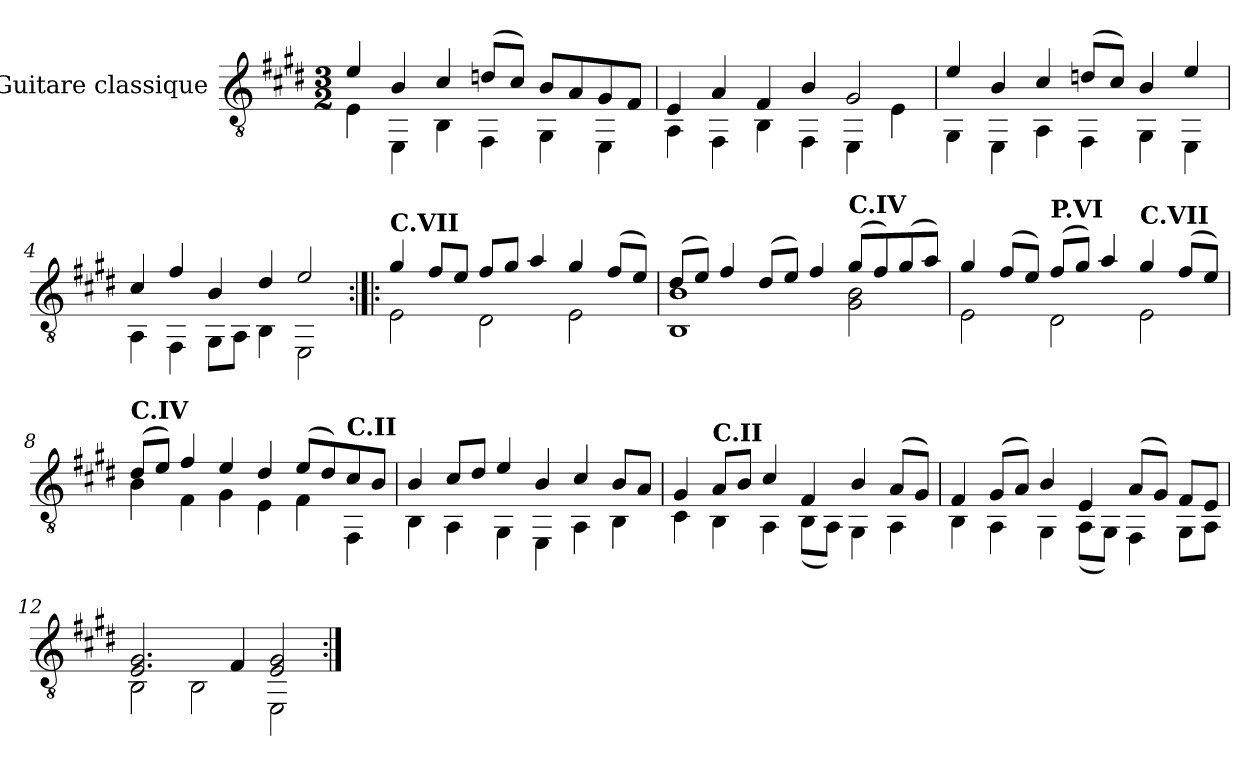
**kern
*part1
*staff1
*I"Guitare classique
*I'Guit.
*clefGv2
*k[f#c#g#d#]
*M3/2
*MM180
=1
*^
4e/	4E\
4B/	4EE\
4c#/	4BB\
(>8dn/L	4FF#\
8c#/J)	.
8B/L	4GG#\
8A/	.
8G#/	4EE\
8F#/J	.
=2	=2
4E/	4AA\
4A/	4FF#\
4F#/	4BB\
4B/	4FF#\
2G#/	4EE\
.	4E\
!!LO:LB:g=z	!!
=3	=3
4e/	4GG#\
4B/	4EE\
4c#/	4AA\
(>8dn/L	4FF#\
8c#/J)	.
4B/	4GG#\
4e/	4EE\
=4	=4
4c#/	4AA\
4f#/	4FF#\
4B/	8GG#\L
.	8AA\J
4d#/	4BB\
2e/	2EE\
!!LO:LB:g=z	!!
=5:|!|:	=5:|!|:
!LO:TX:B:t=C.VII	!
4g#/	2E\
8f#/L	.
8e/J	.
8f#/L	2D#\
8g#/J	.
4a/	.
4g#/	2E\
(>8f#/L	.
8e/J)	.
=6	=6
(>8d#/L	1BB 1B
8e/J)	.
4f#/	.
(>8d#/L	.
8e/J)	.
4f#/	.
!LO:TX:a:B:t=C.IV	!
(>8g#/L	2G#\ 2B\
8f#/)	.
(>8g#/	.
8a/J)	.
=7	=7
4g#/	2E\
(>8f#/L	.
8e/J)	.
!LO:TX:B:t=P.VI	!
(>8f#/L	2D#\
8g#/J)	.
4a/	.
!LO:TX:B:t=C.VII	!
4g#/	2E\
(>8f#/L	.
8e/J)	.
!!LO:LB:g=z	!!
=8	=8
!LO:TX:B:t=C.IV	!
(>8d#/L	4B\
8e/J)	.
4f#/	4F#\
4e/	4G#\
4d#/	4E\
(>8e/L	4F#\
8d#/)	.
!LO:TX:B:t=C.II	!
8c#/	4FF#\
8B/J	.
=9	=9
4B/	4BB\
8c#/L	4AA\
8d#/J	.
4e/	4GG#\
4B/	4EE\
4c#/	4AA\
8B/L	4BB\
8A/J	.
=10	=10
4G#/	4C#\
!LO:TX:B:t=C.II	!
8A/L	4BB\
8B/J	.
4c#/	4AA\
4F#/	(<8BB\L
.	8AA\J)
4B/	4GG#\
(>8A/L	4AA\
8G#/J)	.
!!LO:LB:g=z	!!
=11	=11
4F#/	4BB\
(>8G#/L	4AA\
8A/J)	.
4B/	4GG#\
4E/	(<8AA\L
.	8GG#\J)
(>8A/L	4FF#\
8G#/J)	.
8F#/L	8GG#\L
8E/J	8AA\J
=12	=12
2.E/ 2.G#/	2BB\
.	2BB\
4F#/	.
2E/ 2G#/	2EE\
*v	*v
=:|!
*-
